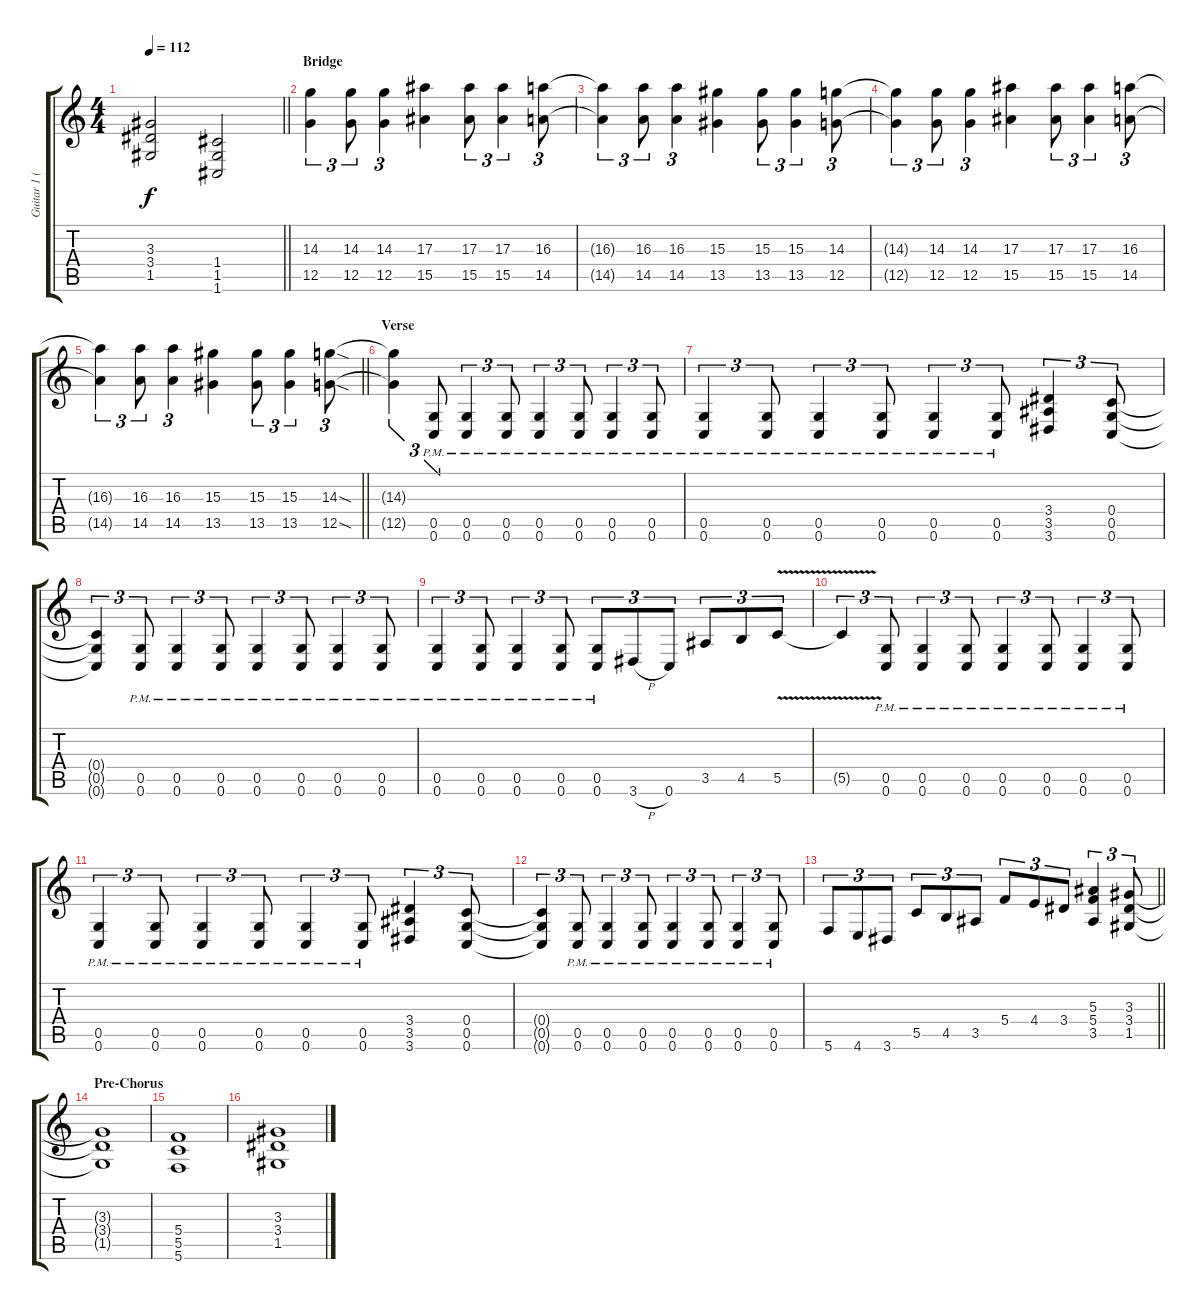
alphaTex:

\track ("Guitar 1 (Dan Jacobs)" "Guitar 1 (") {instrument distortionguitar}
\staff {score tabs}
\tuning (D4 A3 F3 C3 G2 C2) {hide}
\ts (4 4)
\tempo 112
\clef g2
\barLineRight lightlight
\ks c
(3.3 3.4 1.5).2{dy f} (1.4 1.5 1.6).2 |
\section ("" "Bridge")
(14.3 12.5).4{tu (3 2) balance 4} (14.3 12.5).8{tu (3 2)} (14.3 12.5).4{tu (3 2)} (17.3 15.5).4 (17.3 15.5).8{tu (3 2)} (17.3 15.5).4{tu (3 2)} (16.3 14.5).8{tu (3 2)} |
(16.3{t} 14.5{t}).4{tu (3 2)} (16.3 14.5).8{tu (3 2)} (16.3 14.5).4{tu (3 2)} (15.3 13.5).4 (15.3 13.5).8{tu (3 2)} (15.3 13.5).4{tu (3 2)} (14.3 12.5).8{tu (3 2)} |
(14.3{t} 12.5{t}).4{tu (3 2)} (14.3 12.5).8{tu (3 2)} (14.3 12.5).4{tu (3 2)} (17.3 15.5).4 (17.3 15.5).8{tu (3 2)} (17.3 15.5).4{tu (3 2)} (16.3 14.5).8{tu (3 2)} |
\barLineRight lightlight
(16.3{t} 14.5{t}).4{tu (3 2)} (16.3 14.5).8{tu (3 2)} (16.3 14.5).4{tu (3 2)} (15.3 13.5).4 (15.3 13.5).8{tu (3 2)} (15.3 13.5).4{tu (3 2)} (14.3{sod} 12.5{sod}).8{tu (3 2)} |
\section ("" "Verse")
(14.3{t} 12.5{t}).4{tu (3 2)} (0.5{pm} 0.6{pm}).8{tu (3 2)} (0.5{pm} 0.6{pm}).4{tu (3 2)} (0.5{pm} 0.6{pm}).8{tu (3 2)} (0.5{pm} 0.6{pm}).4{tu (3 2)} (0.5{pm} 0.6{pm}).8{tu (3 2)} (0.5{pm} 0.6{pm}).4{tu (3 2)} (0.5{pm} 0.6{pm}).8{tu (3 2)} |
(0.5{pm} 0.6{pm}).4{tu (3 2)} (0.5{pm} 0.6{pm}).8{tu (3 2)} (0.5{pm} 0.6{pm}).4{tu (3 2)} (0.5{pm} 0.6{pm}).8{tu (3 2)} (0.5{pm} 0.6{pm}).4{tu (3 2)} (0.5{pm} 0.6{pm}).8{tu (3 2)} (3.4 3.5 3.6).4{tu (3 2)} (0.4 0.5 0.6).8{tu (3 2)} |
(0.4{t} 0.5{t} 0.6{t}).4{tu (3 2)} (0.5{pm} 0.6{pm}).8{tu (3 2)} (0.5{pm} 0.6{pm}).4{tu (3 2)} (0.5{pm} 0.6{pm}).8{tu (3 2)} (0.5{pm} 0.6{pm}).4{tu (3 2)} (0.5{pm} 0.6{pm}).8{tu (3 2)} (0.5{pm} 0.6{pm}).4{tu (3 2)} (0.5{pm} 0.6{pm}).8{tu (3 2)} |
(0.5{pm} 0.6{pm}).4{tu (3 2)} (0.5{pm} 0.6{pm}).8{tu (3 2)} (0.5{pm} 0.6{pm}).4{tu (3 2)} (0.5{pm} 0.6{pm}).8{tu (3 2)} (0.5{pm} 0.6{pm}).8{tu (3 2)} 3.6{h}.8{tu (3 2)} 0.6.8{tu (3 2)} 3.5.8{tu (3 2)} 4.5.8{tu (3 2)} 5.5{v}.8{tu (3 2)} |
5.5{t}.4{tu (3 2)} (0.5{pm} 0.6{pm}).8{tu (3 2)} (0.5{pm} 0.6{pm}).4{tu (3 2)} (0.5{pm} 0.6{pm}).8{tu (3 2)} (0.5{pm} 0.6{pm}).4{tu (3 2)} (0.5{pm} 0.6{pm}).8{tu (3 2)} (0.5{pm} 0.6{pm}).4{tu (3 2)} (0.5{pm} 0.6{pm}).8{tu (3 2)} |
(0.5{pm} 0.6{pm}).4{tu (3 2)} (0.5{pm} 0.6{pm}).8{tu (3 2)} (0.5{pm} 0.6{pm}).4{tu (3 2)} (0.5{pm} 0.6{pm}).8{tu (3 2)} (0.5{pm} 0.6{pm}).4{tu (3 2)} (0.5{pm} 0.6{pm}).8{tu (3 2)} (3.4 3.5 3.6).4{tu (3 2)} (0.4 0.5 0.6).8{tu (3 2)} |
(0.4{t} 0.5{t} 0.6{t}).4{tu (3 2)} (0.5{pm} 0.6{pm}).8{tu (3 2)} (0.5{pm} 0.6{pm}).4{tu (3 2)} (0.5{pm} 0.6{pm}).8{tu (3 2)} (0.5{pm} 0.6{pm}).4{tu (3 2)} (0.5{pm} 0.6{pm}).8{tu (3 2)} (0.5{pm} 0.6{pm}).4{tu (3 2)} (0.5{pm} 0.6{pm}).8{tu (3 2)} |
\barLineRight lightlight
5.6.8{tu (3 2)} 4.6.8{tu (3 2)} 3.6.8{tu (3 2)} 5.5.8{tu (3 2)} 4.5.8{tu (3 2)} 3.5.8{tu (3 2)} 5.4.8{tu (3 2)} 4.4.8{tu (3 2)} 3.4.8{tu (3 2)} (5.3 5.4 3.5).4{tu (3 2)} (3.3 3.4 1.5).8{tu (3 2)} |
\section ("" "Pre-Chorus")
(3.3{t} 3.4{t} 1.5{t}).1 |
(5.4 5.5 5.6).1 |
(3.3 3.4 1.5).1
